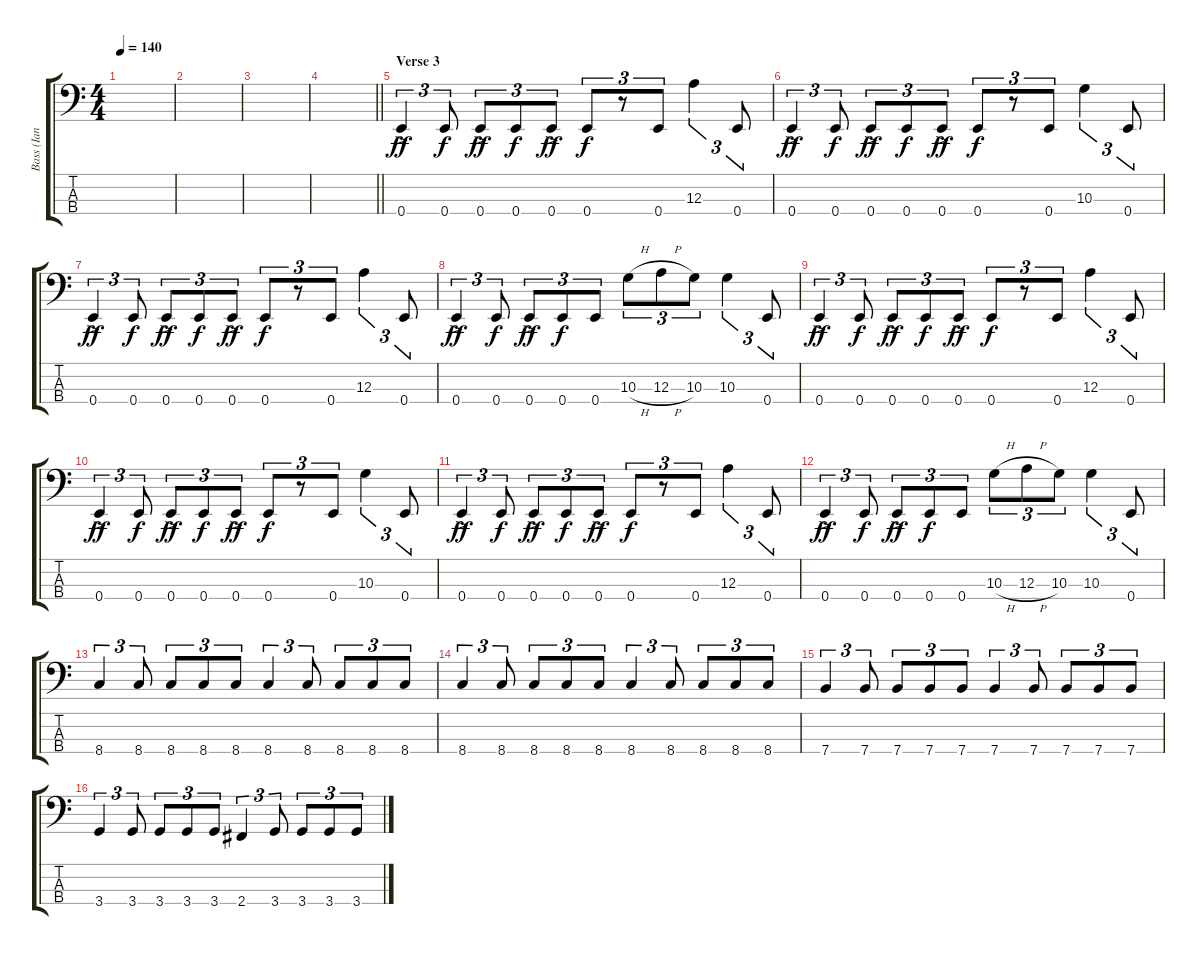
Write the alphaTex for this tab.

\track ("Bass (Ian Peres)" "Bass (Ian ") {instrument electricbassfinger}
\staff {score tabs}
\tuning (G2 D2 A1 E1) {hide}
\ts (4 4)
\section ("" "")
\tempo 140
\clef f4
\ks c
|
|
|
\barLineRight lightlight
|
\section ("" "Verse 3")
0.4{ac}.4{tu (3 2) dy ff} 0.4.8{tu (3 2) dy f} 0.4{ac}.8{tu (3 2) dy ff} 0.4.8{tu (3 2) dy f} 0.4{ac}.8{tu (3 2) dy ff} 0.4.8{tu (3 2) dy f} r.8{tu (3 2)} 0.4.8{tu (3 2)} 12.3.4{tu (3 2)} 0.4.8{tu (3 2)} |
0.4{ac}.4{tu (3 2) dy ff} 0.4.8{tu (3 2) dy f} 0.4{ac}.8{tu (3 2) dy ff} 0.4.8{tu (3 2) dy f} 0.4{ac}.8{tu (3 2) dy ff} 0.4.8{tu (3 2) dy f} r.8{tu (3 2)} 0.4.8{tu (3 2)} 10.3.4{tu (3 2)} 0.4.8{tu (3 2)} |
0.4{ac}.4{tu (3 2) dy ff} 0.4.8{tu (3 2) dy f} 0.4{ac}.8{tu (3 2) dy ff} 0.4.8{tu (3 2) dy f} 0.4{ac}.8{tu (3 2) dy ff} 0.4.8{tu (3 2) dy f} r.8{tu (3 2)} 0.4.8{tu (3 2)} 12.3.4{tu (3 2)} 0.4.8{tu (3 2)} |
0.4{ac}.4{tu (3 2) dy ff} 0.4.8{tu (3 2) dy f} 0.4{ac}.8{tu (3 2) dy ff} 0.4.8{tu (3 2) dy f} 0.4.8{tu (3 2)} 10.3{h}.8{tu (3 2)} 12.3{h}.8{tu (3 2)} 10.3.8{tu (3 2)} 10.3.4{tu (3 2)} 0.4.8{tu (3 2)} |
0.4{ac}.4{tu (3 2) dy ff} 0.4.8{tu (3 2) dy f} 0.4{ac}.8{tu (3 2) dy ff} 0.4.8{tu (3 2) dy f} 0.4{ac}.8{tu (3 2) dy ff} 0.4.8{tu (3 2) dy f} r.8{tu (3 2)} 0.4.8{tu (3 2)} 12.3.4{tu (3 2)} 0.4.8{tu (3 2)} |
0.4{ac}.4{tu (3 2) dy ff} 0.4.8{tu (3 2) dy f} 0.4{ac}.8{tu (3 2) dy ff} 0.4.8{tu (3 2) dy f} 0.4{ac}.8{tu (3 2) dy ff} 0.4.8{tu (3 2) dy f} r.8{tu (3 2)} 0.4.8{tu (3 2)} 10.3.4{tu (3 2)} 0.4.8{tu (3 2)} |
0.4{ac}.4{tu (3 2) dy ff} 0.4.8{tu (3 2) dy f} 0.4{ac}.8{tu (3 2) dy ff} 0.4.8{tu (3 2) dy f} 0.4{ac}.8{tu (3 2) dy ff} 0.4.8{tu (3 2) dy f} r.8{tu (3 2)} 0.4.8{tu (3 2)} 12.3.4{tu (3 2)} 0.4.8{tu (3 2)} |
0.4{ac}.4{tu (3 2) dy ff} 0.4.8{tu (3 2) dy f} 0.4{ac}.8{tu (3 2) dy ff} 0.4.8{tu (3 2) dy f} 0.4.8{tu (3 2)} 10.3{h}.8{tu (3 2)} 12.3{h}.8{tu (3 2)} 10.3.8{tu (3 2)} 10.3.4{tu (3 2)} 0.4.8{tu (3 2)} |
8.4.4{tu (3 2)} 8.4.8{tu (3 2)} 8.4.8{tu (3 2)} 8.4.8{tu (3 2)} 8.4.8{tu (3 2)} 8.4.4{tu (3 2)} 8.4.8{tu (3 2)} 8.4.8{tu (3 2)} 8.4.8{tu (3 2)} 8.4.8{tu (3 2)} |
8.4.4{tu (3 2)} 8.4.8{tu (3 2)} 8.4.8{tu (3 2)} 8.4.8{tu (3 2)} 8.4.8{tu (3 2)} 8.4.4{tu (3 2)} 8.4.8{tu (3 2)} 8.4.8{tu (3 2)} 8.4.8{tu (3 2)} 8.4.8{tu (3 2)} |
7.4.4{tu (3 2)} 7.4.8{tu (3 2)} 7.4.8{tu (3 2)} 7.4.8{tu (3 2)} 7.4.8{tu (3 2)} 7.4.4{tu (3 2)} 7.4.8{tu (3 2)} 7.4.8{tu (3 2)} 7.4.8{tu (3 2)} 7.4.8{tu (3 2)} |
3.4.4{tu (3 2)} 3.4.8{tu (3 2)} 3.4.8{tu (3 2)} 3.4.8{tu (3 2)} 3.4.8{tu (3 2)} 2.4.4{tu (3 2)} 3.4.8{tu (3 2)} 3.4.8{tu (3 2)} 3.4.8{tu (3 2)} 3.4.8{tu (3 2)}
